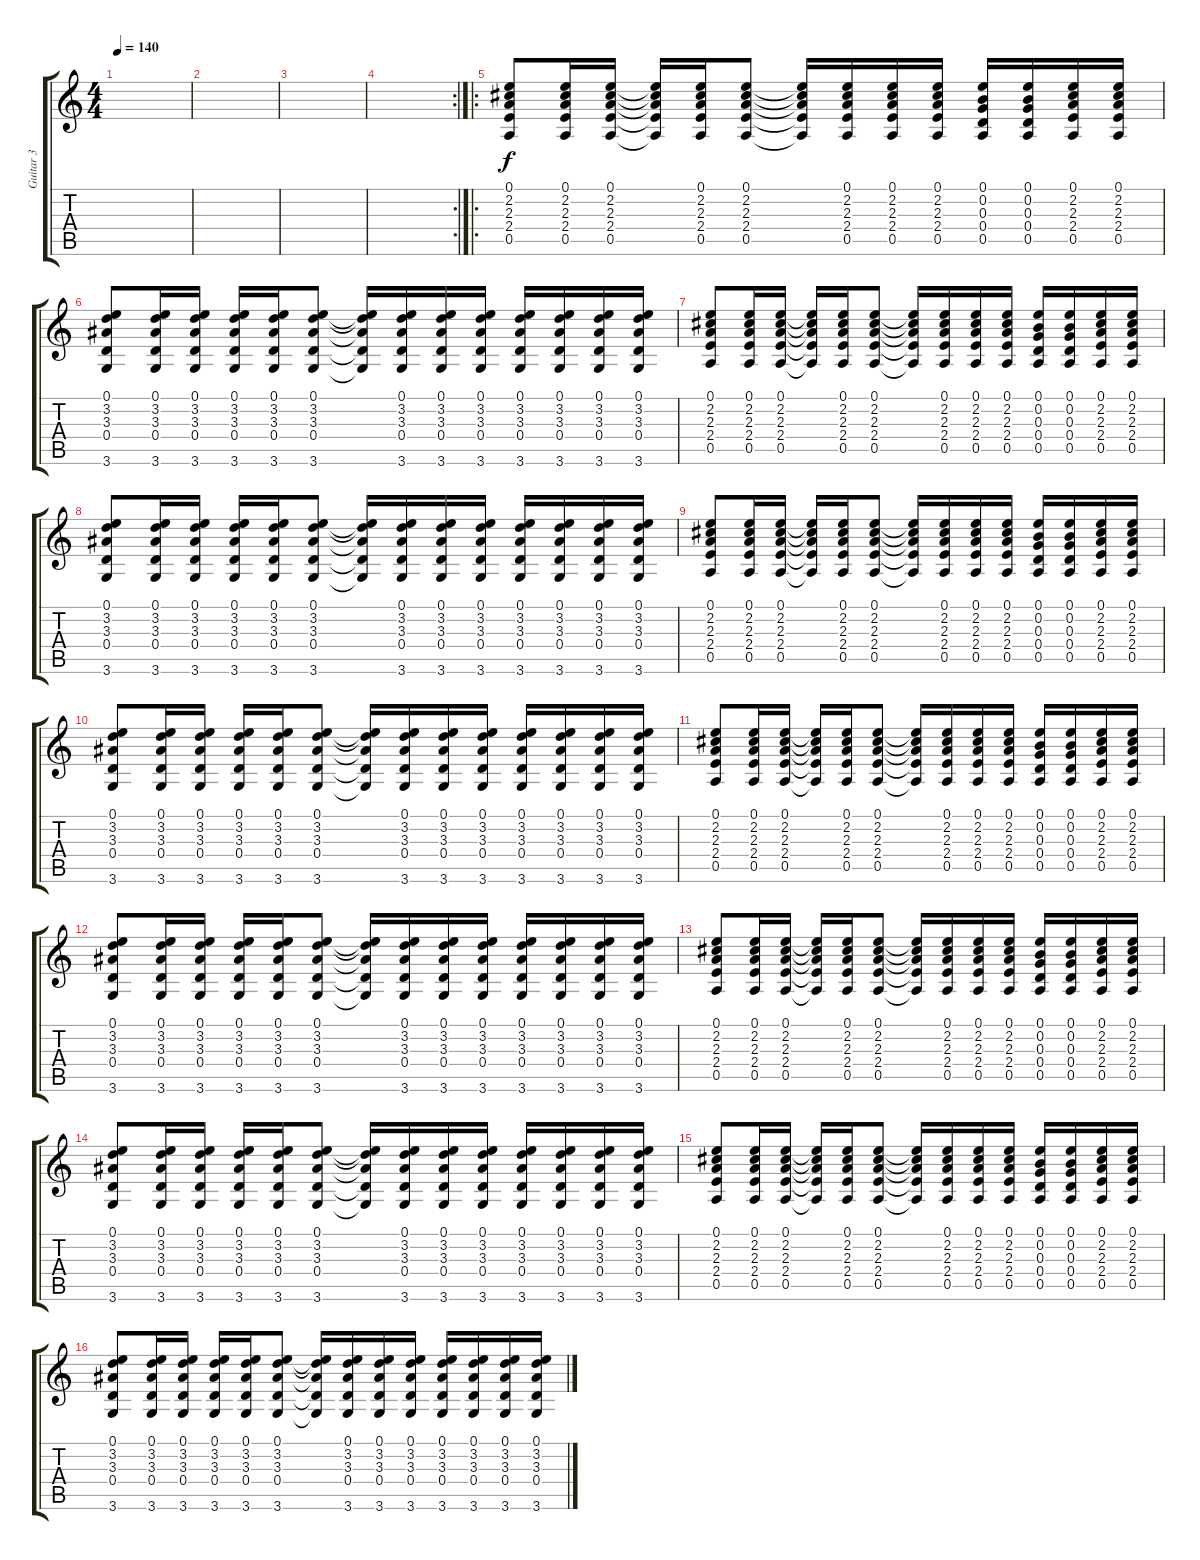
\track ("Guitar 3" "Guitar 3") {instrument distortionguitar}
\staff {score tabs}
\tuning (E4 B3 G3 D3 A2 E2) {hide}
\ts (4 4)
\tempo 140
\clef g2
\ks c
|
|
|
\rc 2
|
\ro
(0.1 2.2 2.3 2.4 0.5).8 (0.1 2.2 2.3 2.4 0.5).16 (0.1 2.2 2.3 2.4 0.5).16 (0.1{t} 2.2{t} 2.3{t} 2.4{t} 0.5{t}).16 (0.1 2.2 2.3 2.4 0.5).16 (0.1 2.2 2.3 2.4 0.5).8 (0.1{t} 2.2{t} 2.3{t} 2.4{t} 0.5{t}).16 (0.1 2.2 2.3 2.4 0.5).16 (0.1 2.2 2.3 2.4 0.5).16 (0.1 2.2 2.3 2.4 0.5).16 (0.1 0.2 0.3 0.4 0.5).16 (0.1 0.2 0.3 0.4 0.5).16 (0.1 2.2 2.3 2.4 0.5).16 (0.1 2.2 2.3 2.4 0.5).16 |
(0.1 3.2 3.3 0.4 3.6).8 (0.1 3.2 3.3 0.4 3.6).16 (0.1 3.2 3.3 0.4 3.6).16 (0.1 3.2 3.3 0.4 3.6).16 (0.1 3.2 3.3 0.4 3.6).16 (0.1 3.2 3.3 0.4 3.6).8 (0.1{t} 3.2{t} 3.3{t} 0.4{t} 3.6{t}).16 (0.1 3.2 3.3 0.4 3.6).16 (0.1 3.2 3.3 0.4 3.6).16 (0.1 3.2 3.3 0.4 3.6).16 (0.1 3.2 3.3 0.4 3.6).16 (0.1 3.2 3.3 0.4 3.6).16 (0.1 3.2 3.3 0.4 3.6).16 (0.1 3.2 3.3 0.4 3.6).16 |
(0.1 2.2 2.3 2.4 0.5).8 (0.1 2.2 2.3 2.4 0.5).16 (0.1 2.2 2.3 2.4 0.5).16 (0.1{t} 2.2{t} 2.3{t} 2.4{t} 0.5{t}).16 (0.1 2.2 2.3 2.4 0.5).16 (0.1 2.2 2.3 2.4 0.5).8 (0.1{t} 2.2{t} 2.3{t} 2.4{t} 0.5{t}).16 (0.1 2.2 2.3 2.4 0.5).16 (0.1 2.2 2.3 2.4 0.5).16 (0.1 2.2 2.3 2.4 0.5).16 (0.1 0.2 0.3 0.4 0.5).16 (0.1 0.2 0.3 0.4 0.5).16 (0.1 2.2 2.3 2.4 0.5).16 (0.1 2.2 2.3 2.4 0.5).16 |
(0.1 3.2 3.3 0.4 3.6).8 (0.1 3.2 3.3 0.4 3.6).16 (0.1 3.2 3.3 0.4 3.6).16 (0.1 3.2 3.3 0.4 3.6).16 (0.1 3.2 3.3 0.4 3.6).16 (0.1 3.2 3.3 0.4 3.6).8 (0.1{t} 3.2{t} 3.3{t} 0.4{t} 3.6{t}).16 (0.1 3.2 3.3 0.4 3.6).16 (0.1 3.2 3.3 0.4 3.6).16 (0.1 3.2 3.3 0.4 3.6).16 (0.1 3.2 3.3 0.4 3.6).16 (0.1 3.2 3.3 0.4 3.6).16 (0.1 3.2 3.3 0.4 3.6).16 (0.1 3.2 3.3 0.4 3.6).16 |
(0.1 2.2 2.3 2.4 0.5).8 (0.1 2.2 2.3 2.4 0.5).16 (0.1 2.2 2.3 2.4 0.5).16 (0.1{t} 2.2{t} 2.3{t} 2.4{t} 0.5{t}).16 (0.1 2.2 2.3 2.4 0.5).16 (0.1 2.2 2.3 2.4 0.5).8 (0.1{t} 2.2{t} 2.3{t} 2.4{t} 0.5{t}).16 (0.1 2.2 2.3 2.4 0.5).16 (0.1 2.2 2.3 2.4 0.5).16 (0.1 2.2 2.3 2.4 0.5).16 (0.1 0.2 0.3 0.4 0.5).16 (0.1 0.2 0.3 0.4 0.5).16 (0.1 2.2 2.3 2.4 0.5).16 (0.1 2.2 2.3 2.4 0.5).16 |
(0.1 3.2 3.3 0.4 3.6).8 (0.1 3.2 3.3 0.4 3.6).16 (0.1 3.2 3.3 0.4 3.6).16 (0.1 3.2 3.3 0.4 3.6).16 (0.1 3.2 3.3 0.4 3.6).16 (0.1 3.2 3.3 0.4 3.6).8 (0.1{t} 3.2{t} 3.3{t} 0.4{t} 3.6{t}).16 (0.1 3.2 3.3 0.4 3.6).16 (0.1 3.2 3.3 0.4 3.6).16 (0.1 3.2 3.3 0.4 3.6).16 (0.1 3.2 3.3 0.4 3.6).16 (0.1 3.2 3.3 0.4 3.6).16 (0.1 3.2 3.3 0.4 3.6).16 (0.1 3.2 3.3 0.4 3.6).16 |
(0.1 2.2 2.3 2.4 0.5).8 (0.1 2.2 2.3 2.4 0.5).16 (0.1 2.2 2.3 2.4 0.5).16 (0.1{t} 2.2{t} 2.3{t} 2.4{t} 0.5{t}).16 (0.1 2.2 2.3 2.4 0.5).16 (0.1 2.2 2.3 2.4 0.5).8 (0.1{t} 2.2{t} 2.3{t} 2.4{t} 0.5{t}).16 (0.1 2.2 2.3 2.4 0.5).16 (0.1 2.2 2.3 2.4 0.5).16 (0.1 2.2 2.3 2.4 0.5).16 (0.1 0.2 0.3 0.4 0.5).16 (0.1 0.2 0.3 0.4 0.5).16 (0.1 2.2 2.3 2.4 0.5).16 (0.1 2.2 2.3 2.4 0.5).16 |
(0.1 3.2 3.3 0.4 3.6).8 (0.1 3.2 3.3 0.4 3.6).16 (0.1 3.2 3.3 0.4 3.6).16 (0.1 3.2 3.3 0.4 3.6).16 (0.1 3.2 3.3 0.4 3.6).16 (0.1 3.2 3.3 0.4 3.6).8 (0.1{t} 3.2{t} 3.3{t} 0.4{t} 3.6{t}).16 (0.1 3.2 3.3 0.4 3.6).16 (0.1 3.2 3.3 0.4 3.6).16 (0.1 3.2 3.3 0.4 3.6).16 (0.1 3.2 3.3 0.4 3.6).16 (0.1 3.2 3.3 0.4 3.6).16 (0.1 3.2 3.3 0.4 3.6).16 (0.1 3.2 3.3 0.4 3.6).16 |
(0.1 2.2 2.3 2.4 0.5).8 (0.1 2.2 2.3 2.4 0.5).16 (0.1 2.2 2.3 2.4 0.5).16 (0.1{t} 2.2{t} 2.3{t} 2.4{t} 0.5{t}).16 (0.1 2.2 2.3 2.4 0.5).16 (0.1 2.2 2.3 2.4 0.5).8 (0.1{t} 2.2{t} 2.3{t} 2.4{t} 0.5{t}).16 (0.1 2.2 2.3 2.4 0.5).16 (0.1 2.2 2.3 2.4 0.5).16 (0.1 2.2 2.3 2.4 0.5).16 (0.1 0.2 0.3 0.4 0.5).16 (0.1 0.2 0.3 0.4 0.5).16 (0.1 2.2 2.3 2.4 0.5).16 (0.1 2.2 2.3 2.4 0.5).16 |
(0.1 3.2 3.3 0.4 3.6).8 (0.1 3.2 3.3 0.4 3.6).16 (0.1 3.2 3.3 0.4 3.6).16 (0.1 3.2 3.3 0.4 3.6).16 (0.1 3.2 3.3 0.4 3.6).16 (0.1 3.2 3.3 0.4 3.6).8 (0.1{t} 3.2{t} 3.3{t} 0.4{t} 3.6{t}).16 (0.1 3.2 3.3 0.4 3.6).16 (0.1 3.2 3.3 0.4 3.6).16 (0.1 3.2 3.3 0.4 3.6).16 (0.1 3.2 3.3 0.4 3.6).16 (0.1 3.2 3.3 0.4 3.6).16 (0.1 3.2 3.3 0.4 3.6).16 (0.1 3.2 3.3 0.4 3.6).16 |
(0.1 2.2 2.3 2.4 0.5).8 (0.1 2.2 2.3 2.4 0.5).16 (0.1 2.2 2.3 2.4 0.5).16 (0.1{t} 2.2{t} 2.3{t} 2.4{t} 0.5{t}).16 (0.1 2.2 2.3 2.4 0.5).16 (0.1 2.2 2.3 2.4 0.5).8 (0.1{t} 2.2{t} 2.3{t} 2.4{t} 0.5{t}).16 (0.1 2.2 2.3 2.4 0.5).16 (0.1 2.2 2.3 2.4 0.5).16 (0.1 2.2 2.3 2.4 0.5).16 (0.1 0.2 0.3 0.4 0.5).16 (0.1 0.2 0.3 0.4 0.5).16 (0.1 2.2 2.3 2.4 0.5).16 (0.1 2.2 2.3 2.4 0.5).16 |
(0.1 3.2 3.3 0.4 3.6).8 (0.1 3.2 3.3 0.4 3.6).16 (0.1 3.2 3.3 0.4 3.6).16 (0.1 3.2 3.3 0.4 3.6).16 (0.1 3.2 3.3 0.4 3.6).16 (0.1 3.2 3.3 0.4 3.6).8 (0.1{t} 3.2{t} 3.3{t} 0.4{t} 3.6{t}).16 (0.1 3.2 3.3 0.4 3.6).16 (0.1 3.2 3.3 0.4 3.6).16 (0.1 3.2 3.3 0.4 3.6).16 (0.1 3.2 3.3 0.4 3.6).16 (0.1 3.2 3.3 0.4 3.6).16 (0.1 3.2 3.3 0.4 3.6).16 (0.1 3.2 3.3 0.4 3.6).16
